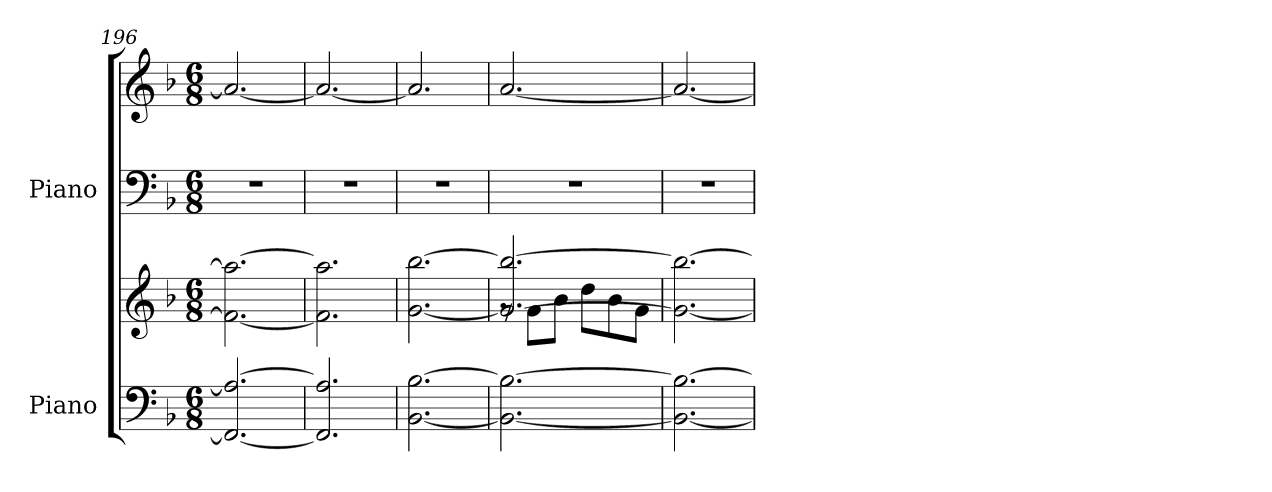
**kern	**kern	**kern	**kern
*part2	*part2	*part1	*part1
*staff4	*staff3	*staff2	*staff1
*I"Piano	*	*I"Piano	*
*I'Pno.	*	*I'Pno.	*
*clefF4	*clefG2	*clefF4	*clefG2
*k[b-]	*k[b-]	*k[b-]	*k[b-]
*M6/8	*M6/8	*M6/8	*M6/8
=196	=196	=196	=196
2.FF#/_ 2.A/_	2.f#\_ 2.aa\_	2.r	2.a/_
=197	=197	=197	=197
2.FF#/] 2.A/]	2.f#\] 2.aa\]	2.r	2.a/_
=198	=198	=198	=198
[2.BB-\ [2.B-\	[2.g\ [2.bb-\	2.r	2.a/]
=199	=199	=199	=199
*	*^	*	*
2.BB-\_ 2.B-\_	2.g/_ 2.bb-/_	8rg	2.r	[2.a/
.	.	8g\L	.	.
.	.	8b-\J	.	.
.	.	8dd\L	.	.
.	.	8b-\	.	.
.	.	8g\J	.	.
*	*v	*v	*	*
=200	=200	=200	=200
2.BB-\_ 2.B-\_	2.g\_ 2.bb-\_	2.r	2.a/_
=	=	=	=
*-	*-	*-	*-
